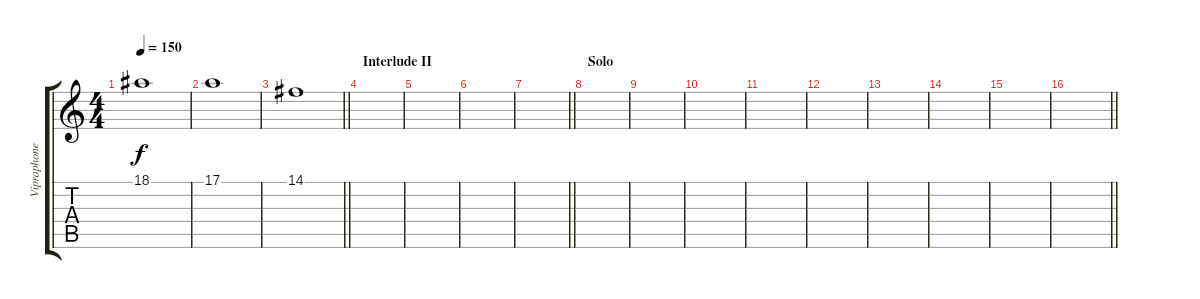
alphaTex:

\track ("Vipraphone" "Vipraphone") {instrument vibraphone}
\staff {score tabs}
\tuning (E4 B3 G3 D3 A2 E2) {hide}
\ts (4 4)
\tempo 150
\clef g2
\ks c
18.1.1{dy f} |
17.1.1 |
\barLineRight lightlight
14.1.1 |
\section ("" "Interlude II")
|
|
|
\barLineRight lightlight
|
\section ("" "Solo")
|
|
|
|
|
|
|
|
\barLineRight lightlight
